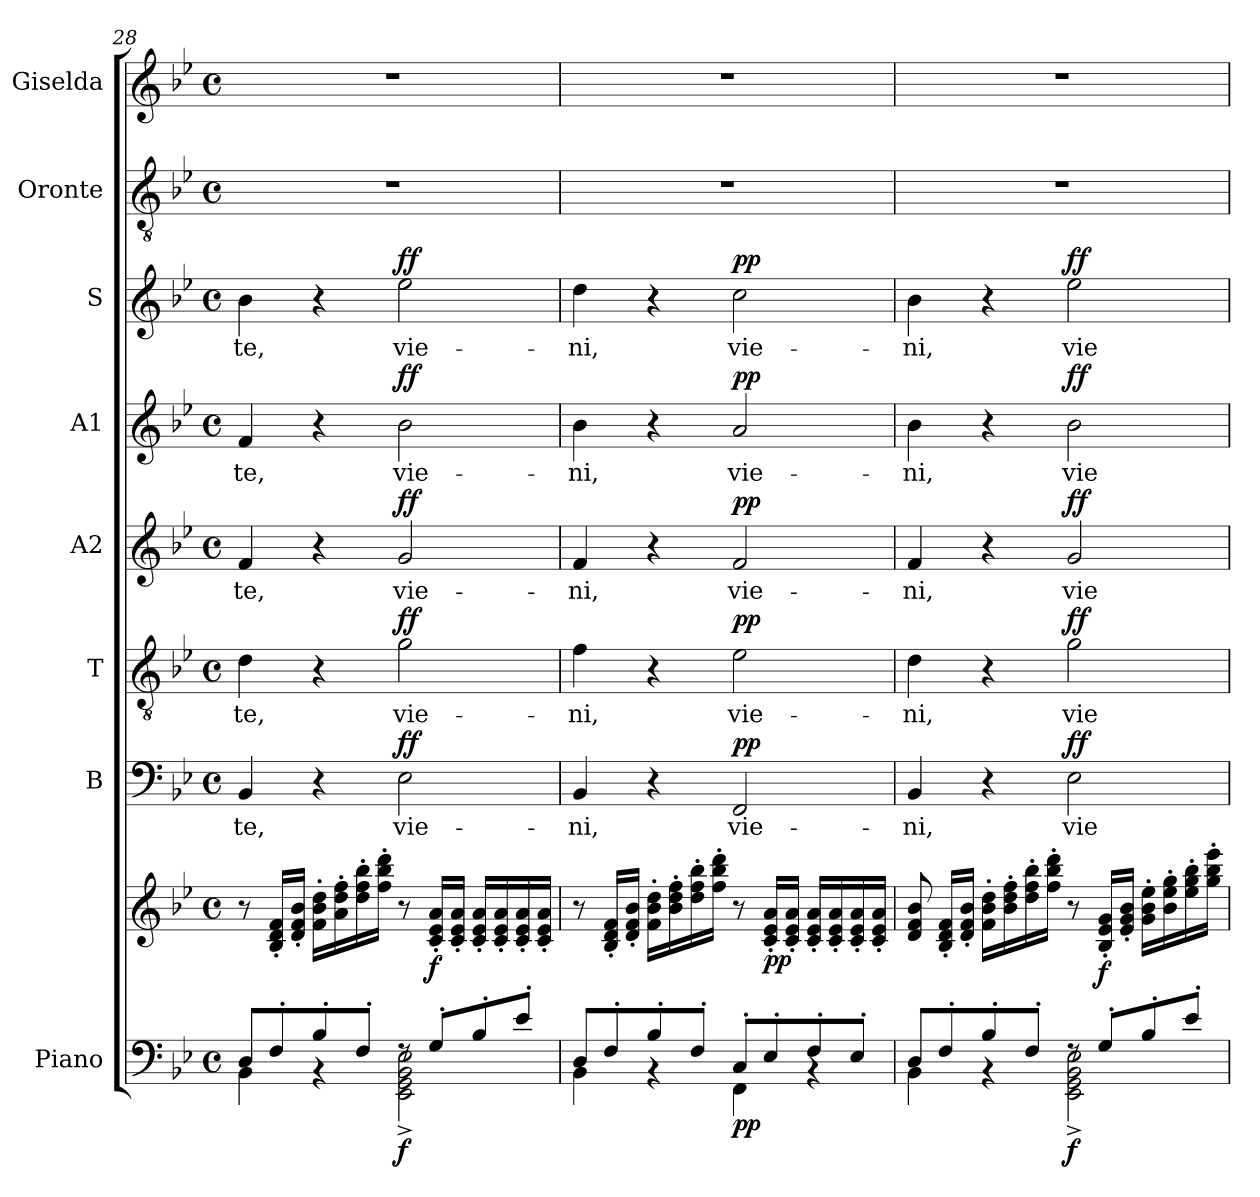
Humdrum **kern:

**kern	**kern	**dynam	**kern	**text	**dynam	**kern	**text	**dynam	**kern	**text	**dynam	**kern	**text	**dynam	**kern	**text	**dynam	**kern	**kern
*part8	*part8	*part8	*part7	*part7	*part7	*part6	*part6	*part6	*part5	*part5	*part5	*part4	*part4	*part4	*part3	*part3	*part3	*part2	*part1
*staff9	*staff8	*staff8/9	*staff7	*staff7	*staff7	*staff6	*staff6	*staff6	*staff5	*staff5	*staff5	*staff4	*staff4	*staff4	*staff3	*staff3	*staff3	*staff2	*staff1
*I"Piano	*	*	*I"B	*	*	*I"T	*	*	*I"A2	*	*	*I"A1	*	*	*I"S	*	*	*I"Oronte	*I"Giselda
*I'Pno	*	*	*I'B	*	*	*I'T	*	*	*I'A2	*	*	*I'A1	*	*	*I'S	*	*	*	*
*clefF4	*clefG2	*	*clefF4	*	*	*clefGv2	*	*	*clefG2	*	*	*clefG2	*	*	*clefG2	*	*	*clefGv2	*clefG2
*k[b-e-]	*k[b-e-]	*	*k[b-e-]	*	*	*k[b-e-]	*	*	*k[b-e-]	*	*	*k[b-e-]	*	*	*k[b-e-]	*	*	*k[b-e-]	*k[b-e-]
*M4/4	*M4/4	*	*M4/4	*	*	*M4/4	*	*	*M4/4	*	*	*M4/4	*	*	*M4/4	*	*	*M4/4	*M4/4
*met(c)	*met(c)	*	*met(c)	*	*	*met(c)	*	*	*met(c)	*	*	*met(c)	*	*	*met(c)	*	*	*met(c)	*met(c)
=28	=28	=28	=28	=28	=28	=28	=28	=28	=28	=28	=28	=28	=28	=28	=28	=28	=28	=28	=28
*^	*	*	*	*	*	*	*	*	*	*	*	*	*	*	*	*	*	*	*
8D/L	4BB-\	8r	.	4BB-/	te,	.	4d\	te,	.	4f/	te,	.	4f/	te,	.	4b-\	te,	.	1r	1r
8F'/	.	16B-/' 16d/' 16f/'LL	.	.	.	.	.	.	.	.	.	.	.	.	.	.	.	.	.	.
.	.	16d/' 16f/' 16b-/'JJ	.	.	.	.	.	.	.	.	.	.	.	.	.	.	.	.	.	.
8B-'/	4rBB	16f\' 16b-\' 16dd\'LL	.	4r	.	.	4r	.	.	4r	.	.	4r	.	.	4r	.	.	.	.
.	.	16a\' 16dd\' 16ff\'	.	.	.	.	.	.	.	.	.	.	.	.	.	.	.	.	.	.
8F'/J	.	16dd\' 16ff\' 16bb-\'	.	.	.	.	.	.	.	.	.	.	.	.	.	.	.	.	.	.
.	.	16ff\' 16bb-\' 16ddd\'JJ	.	.	.	.	.	.	.	.	.	.	.	.	.	.	.	.	.	.
!	!	!	!LO:DY:b=2	!	!	!LO:DY:a	!	!	!LO:DY:a	!	!	!LO:DY:a	!	!	!LO:DY:a	!	!	!LO:DY:a	!	!
8rF	2EE-\^ 2GG\^ 2BB-\^ 2E-\^	8r	f	2E-\	vie-	ff	2g\	vie-	ff	2g/	vie-	ff	2b-\	vie-	ff	2ee-\	vie-	ff	.	.
!	!	!	!LO:DY:b	!	!	!	!	!	!	!	!	!	!	!	!	!	!	!	!	!
8G'/L	.	16c/' 16e-/' 16a/'LL	f	.	.	.	.	.	.	.	.	.	.	.	.	.	.	.	.	.
.	.	16c/' 16e-/' 16a/'JJ	.	.	.	.	.	.	.	.	.	.	.	.	.	.	.	.	.	.
8B-'/	.	16c/' 16e-/' 16a/'LL	.	.	.	.	.	.	.	.	.	.	.	.	.	.	.	.	.	.
.	.	16c/' 16e-/' 16a/'	.	.	.	.	.	.	.	.	.	.	.	.	.	.	.	.	.	.
8e-'/J	.	16c/' 16e-/' 16a/'	.	.	.	.	.	.	.	.	.	.	.	.	.	.	.	.	.	.
.	.	16c/' 16e-/' 16a/'JJ	.	.	.	.	.	.	.	.	.	.	.	.	.	.	.	.	.	.
!!LO:PB:g=z
=29	=29	=29	=29	=29	=29	=29	=29	=29	=29	=29	=29	=29	=29	=29	=29	=29	=29	=29	=29	=29
8D/L	4BB-\	8r	.	4BB-/	-ni,	.	4f\	-ni,	.	4f/	-ni,	.	4b-\	-ni,	.	4dd\	-ni,	.	1r	1r
8F'/	.	16B-/' 16d/' 16f/'LL	.	.	.	.	.	.	.	.	.	.	.	.	.	.	.	.	.	.
.	.	16d/' 16f/' 16b-/'JJ	.	.	.	.	.	.	.	.	.	.	.	.	.	.	.	.	.	.
8B-'/	4rBB	16f\' 16b-\' 16dd\'LL	.	4r	.	.	4r	.	.	4r	.	.	4r	.	.	4r	.	.	.	.
.	.	16b-\' 16dd\' 16ff\'	.	.	.	.	.	.	.	.	.	.	.	.	.	.	.	.	.	.
8F'/J	.	16dd\' 16ff\' 16bb-\'	.	.	.	.	.	.	.	.	.	.	.	.	.	.	.	.	.	.
.	.	16ff\' 16bb-\' 16ddd\'JJ	.	.	.	.	.	.	.	.	.	.	.	.	.	.	.	.	.	.
!	!	!	!LO:DY:b=2	!	!	!LO:DY:a	!	!	!LO:DY:a	!	!	!LO:DY:a	!	!	!LO:DY:a	!	!	!LO:DY:a	!	!
8C'/L	4FF\	8r	pp	2FF/	vie-	pp	2e-\	vie-	pp	2f/	vie-	pp	2a/	vie-	pp	2cc\	vie-	pp	.	.
!	!	!	!LO:DY:b	!	!	!	!	!	!	!	!	!	!	!	!	!	!	!	!	!
8E-'/	.	16c/' 16e-/' 16a/'LL	pp	.	.	.	.	.	.	.	.	.	.	.	.	.	.	.	.	.
.	.	16c/' 16e-/' 16a/'JJ	.	.	.	.	.	.	.	.	.	.	.	.	.	.	.	.	.	.
8F'/	4rBB	16c/' 16e-/' 16a/'LL	.	.	.	.	.	.	.	.	.	.	.	.	.	.	.	.	.	.
.	.	16c/' 16e-/' 16a/'	.	.	.	.	.	.	.	.	.	.	.	.	.	.	.	.	.	.
8E-'/J	.	16c/' 16e-/' 16a/'	.	.	.	.	.	.	.	.	.	.	.	.	.	.	.	.	.	.
.	.	16c/' 16e-/' 16a/'JJ	.	.	.	.	.	.	.	.	.	.	.	.	.	.	.	.	.	.
=30	=30	=30	=30	=30	=30	=30	=30	=30	=30	=30	=30	=30	=30	=30	=30	=30	=30	=30	=30	=30
8D/L	4BB-\	8d/ 8f/ 8b-/	.	4BB-/	-ni,	.	4d\	-ni,	.	4f/	-ni,	.	4b-\	-ni,	.	4b-\	-ni,	.	1r	1r
8F'/	.	16B-/' 16d/' 16f/'LL	.	.	.	.	.	.	.	.	.	.	.	.	.	.	.	.	.	.
.	.	16d/' 16f/' 16b-/'JJ	.	.	.	.	.	.	.	.	.	.	.	.	.	.	.	.	.	.
8B-'/	4rBB	16f\' 16b-\' 16dd\'LL	.	4r	.	.	4r	.	.	4r	.	.	4r	.	.	4r	.	.	.	.
.	.	16b-\' 16dd\' 16ff\'	.	.	.	.	.	.	.	.	.	.	.	.	.	.	.	.	.	.
8F'/J	.	16dd\' 16ff\' 16bb-\'	.	.	.	.	.	.	.	.	.	.	.	.	.	.	.	.	.	.
.	.	16ff\' 16bb-\' 16ddd\'JJ	.	.	.	.	.	.	.	.	.	.	.	.	.	.	.	.	.	.
!	!	!	!LO:DY:b=2	!	!	!LO:DY:a	!	!	!LO:DY:a	!	!	!LO:DY:a	!	!	!LO:DY:a	!	!	!LO:DY:a	!	!
8rF	2EE-\^ 2GG\^ 2BB-\^ 2E-\^	8r	f	2E-\	vie-	ff	2g\	vie-	ff	2g/	vie-	ff	2b-\	vie-	ff	2ee-\	vie-	ff	.	.
!	!	!	!LO:DY:b	!	!	!	!	!	!	!	!	!	!	!	!	!	!	!	!	!
8G'/L	.	16B-/' 16e-/' 16g/'LL	f	.	.	.	.	.	.	.	.	.	.	.	.	.	.	.	.	.
.	.	16e-/' 16g/' 16b-/'JJ	.	.	.	.	.	.	.	.	.	.	.	.	.	.	.	.	.	.
8B-'/	.	16g\' 16b-\' 16ee-\'LL	.	.	.	.	.	.	.	.	.	.	.	.	.	.	.	.	.	.
.	.	16b-\' 16ee-\' 16gg\'	.	.	.	.	.	.	.	.	.	.	.	.	.	.	.	.	.	.
8e-'/J	.	16ee-\' 16gg\' 16bb-\'	.	.	.	.	.	.	.	.	.	.	.	.	.	.	.	.	.	.
.	.	16gg\' 16bb-\' 16eee-\'JJ	.	.	.	.	.	.	.	.	.	.	.	.	.	.	.	.	.	.
*v	*v	*	*	*	*	*	*	*	*	*	*	*	*	*	*	*	*	*	*	*
=	=	=	=	=	=	=	=	=	=	=	=	=	=	=	=	=	=	=	=
*-	*-	*-	*-	*-	*-	*-	*-	*-	*-	*-	*-	*-	*-	*-	*-	*-	*-	*-	*-
